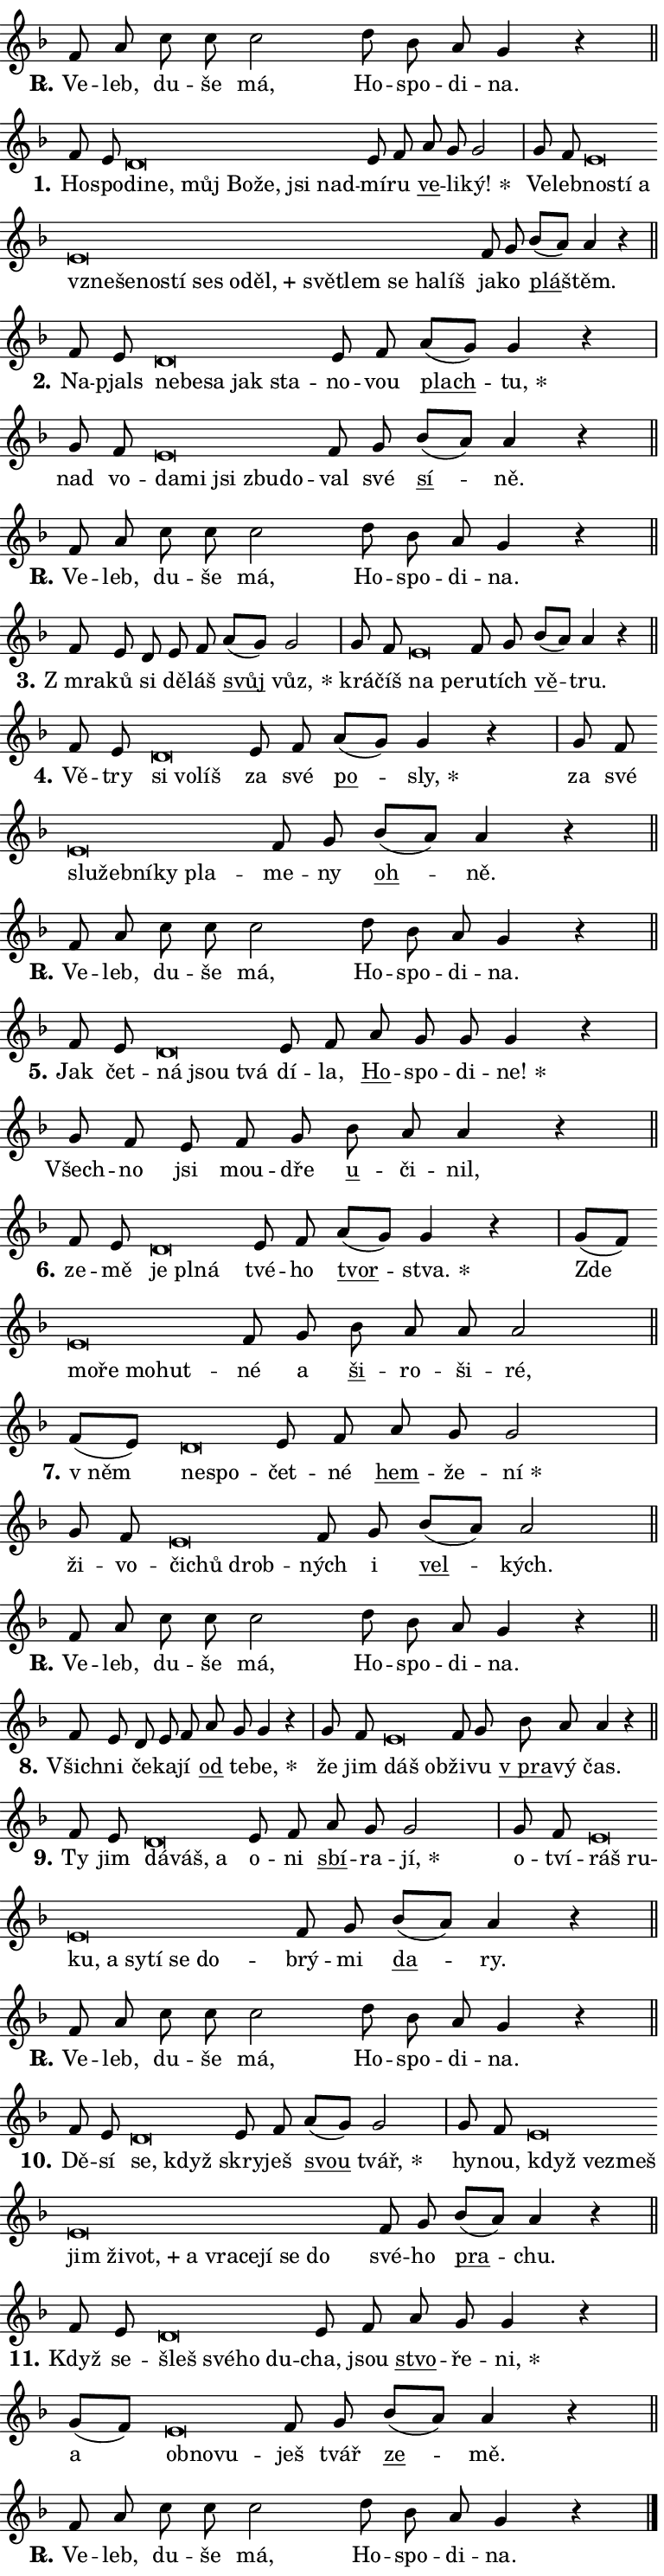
\version "2.24.0"
\header { tagline = "" }
\paper {
  indent = 0\cm
  top-margin = 0\cm
  right-margin = 0.13\cm % to fit lyric hyphens
  bottom-margin = 0\cm
  left-margin = 0\cm
  paper-width = 13\cm
  page-breaking = #ly:one-page-breaking
  system-system-spacing.basic-distance = #11
  score-system-spacing.basic-distance = #11
  ragged-last = ##f
}


%% Author: Thomas Morley
%% https://lists.gnu.org/archive/html/lilypond-user/2020-05/msg00002.html
#(define (line-position grob)
"Returns position of @var[grob} in current system:
   @code{'start}, if at first time-step
   @code{'end}, if at last time-step
   @code{'middle} otherwise
"
  (let* ((col (ly:item-get-column grob))
         (ln (ly:grob-object col 'left-neighbor))
         (rn (ly:grob-object col 'right-neighbor))
         (col-to-check-left (if (ly:grob? ln) ln col))
         (col-to-check-right (if (ly:grob? rn) rn col))
         (break-dir-left
           (and
             (ly:grob-property col-to-check-left 'non-musical #f)
             (ly:item-break-dir col-to-check-left)))
         (break-dir-right
           (and
             (ly:grob-property col-to-check-right 'non-musical #f)
             (ly:item-break-dir col-to-check-right))))
        (cond ((eqv? 1 break-dir-left) 'start)
              ((eqv? -1 break-dir-right) 'end)
              (else 'middle))))

#(define (tranparent-at-line-position vctor)
  (lambda (grob)
  "Relying on @code{line-position} select the relevant enry from @var{vctor}.
Used to determine transparency,"
    (case (line-position grob)
      ((end) (not (vector-ref vctor 0)))
      ((middle) (not (vector-ref vctor 1)))
      ((start) (not (vector-ref vctor 2))))))

noteHeadBreakVisibility =
#(define-music-function (break-visibility)(vector?)
"Makes @code{NoteHead}s transparent relying on @var{break-visibility}"
#{
  \override NoteHead.transparent =
    #(tranparent-at-line-position break-visibility)
#})

#(define delete-ledgers-for-transparent-note-heads
  (lambda (grob)
    "Reads whether a @code{NoteHead} is transparent.
If so this @code{NoteHead} is removed from @code{'note-heads} from
@var{grob}, which is supposed to be @code{LedgerLineSpanner}.
As a result ledgers are not printed for this @code{NoteHead}"
    (let* ((nhds-array (ly:grob-object grob 'note-heads))
           (nhds-list
             (if (ly:grob-array? nhds-array)
                 (ly:grob-array->list nhds-array)
                 '()))
           ;; Relies on the transparent-property being done before
           ;; Staff.LedgerLineSpanner.after-line-breaking is executed.
           ;; This is fragile ...
           (to-keep
             (remove
               (lambda (nhd)
                 (ly:grob-property nhd 'transparent #f))
               nhds-list)))
      ;; TODO find a better method to iterate over grob-arrays, similiar
      ;; to filter/remove etc for lists
      ;; For now rebuilt from scratch
      (set! (ly:grob-object grob 'note-heads)  '())
      (for-each
        (lambda (nhd)
          (ly:pointer-group-interface::add-grob grob 'note-heads nhd))
        to-keep))))

squashNotes = {
  \override NoteHead.X-extent = #'(-0.2 . 0.2)
  \override NoteHead.Y-extent = #'(-0.75 . 0)
  \override NoteHead.stencil =
    #(lambda (grob)
       (let ((pos (ly:grob-property grob 'staff-position)))
         (begin
           (if (< pos -7) (display "ERROR: Lower brevis then expected\n") (display ""))
           (if (<= pos -6) ly:text-interface::print ly:note-head::print))))
}
unSquashNotes = {
  \revert NoteHead.X-extent
  \revert NoteHead.Y-extent
  \revert NoteHead.stencil
}

hideNotes = \noteHeadBreakVisibility #begin-of-line-visible
unHideNotes = \noteHeadBreakVisibility #all-visible

% work-around for resetting accidentals
% https://lilypond.org/doc/v2.23/Documentation/notation/displaying-rhythms#unmetered-music
cadenzaMeasure = {
  \cadenzaOff
  \partial 1024 s1024
  \cadenzaOn
}

#(define-markup-command (accent layout props text) (markup?)
  "Underline accented syllable"
  (interpret-markup layout props
    #{\markup \override #'(offset . 4.3) \underline { #text }#}))

responsum = \markup \concat {
  "R" \hspace #-1.05 \path #0.1 #'((moveto 0 0.07) (lineto 0.9 0.8)) \hspace #0.05 "."
}

spaceSize = #0.6828661417322834 % exact space size for TeX Gyre Schola

\layout {
  \context {
    \Staff
    \remove "Time_signature_engraver"
    \override LedgerLineSpanner.after-line-breaking = #delete-ledgers-for-transparent-note-heads
  }
  \context {
    \Lyrics {
      \override LyricSpace.minimum-distance = \spaceSize
      \override LyricText.font-name = #"TeX Gyre Schola"
      \override LyricText.font-size = 1
      \override StanzaNumber.font-name = #"TeX Gyre Schola Bold"
      \override StanzaNumber.font-size = 1
    }
  }
  \context {
    \Score 
    \override NoteHead.text =
      #(lambda (grob) 
        (let ((pos (ly:grob-property grob 'staff-position)))
          #{\markup {
            \combine
              \halign #-0.55 \raise #(if (= pos -6) 0 0.5) \override #'(thickness . 2) \draw-line #'(3.2 . 0)
              \musicglyph "noteheads.sM1"
          }#}))
  }
}

% magnetic-lyrics.ily
%
%   written by
%     Jean Abou Samra <jean@abou-samra.fr>
%     Werner Lemberg <wl@gnu.org>
%
%   adapted by
%     Jiri Hon <jiri.hon@gmail.com>
%
% Version 2022-Apr-15

% https://www.mail-archive.com/lilypond-user@gnu.org/msg149350.html

#(define (Left_hyphen_pointer_engraver context)
   "Collect syllable-hyphen-syllable occurrences in lyrics and store
them in properties.  This engraver only looks to the left.  For
example, if the lyrics input is @code{foo -- bar}, it does the
following.

@itemize @bullet
@item
Set the @code{text} property of the @code{LyricHyphen} grob between
@q{foo} and @q{bar} to @code{foo}.

@item
Set the @code{left-hyphen} property of the @code{LyricText} grob with
text @q{foo} to the @code{LyricHyphen} grob between @q{foo} and
@q{bar}.
@end itemize

Use this auxiliary engraver in combination with the
@code{lyric-@/text::@/apply-@/magnetic-@/offset!} hook."
   (let ((hyphen #f)
         (text #f))
     (make-engraver
      (acknowledgers
       ((lyric-syllable-interface engraver grob source-engraver)
        (set! text grob)))
      (end-acknowledgers
       ((lyric-hyphen-interface engraver grob source-engraver)
        ;(when (not (grob::has-interface grob 'lyric-space-interface))
          (set! hyphen grob)));)
      ((stop-translation-timestep engraver)
       (when (and text hyphen)
         (ly:grob-set-object! text 'left-hyphen hyphen))
       (set! text #f)
       (set! hyphen #f)))))

#(define (lyric-text::apply-magnetic-offset! grob)
   "If the space between two syllables is less than the value in
property @code{LyricText@/.details@/.squash-threshold}, move the right
syllable to the left so that it gets concatenated with the left
syllable.

Use this function as a hook for
@code{LyricText@/.after-@/line-@/breaking} if the
@code{Left_@/hyphen_@/pointer_@/engraver} is active."
   (let ((hyphen (ly:grob-object grob 'left-hyphen #f)))
     (when hyphen
       (let ((left-text (ly:spanner-bound hyphen LEFT)))
         (when (grob::has-interface left-text 'lyric-syllable-interface)
           (let* ((common (ly:grob-common-refpoint grob left-text X))
                  (this-x-ext (ly:grob-extent grob common X))
                  (left-x-ext
                   (begin
                     ;; Trigger magnetism for left-text.
                     (ly:grob-property left-text 'after-line-breaking)
                     (ly:grob-extent left-text common X)))
                  ;; `delta` is the gap width between two syllables.
                  (delta (- (interval-start this-x-ext)
                            (interval-end left-x-ext)))
                  (details (ly:grob-property grob 'details))
                  (threshold (assoc-get 'squash-threshold details 0.2)))
             (when (< delta threshold)
               (let* (;; We have to manipulate the input text so that
                      ;; ligatures crossing syllable boundaries are not
                      ;; disabled.  For languages based on the Latin
                      ;; script this is essentially a beautification.
                      ;; However, for non-Western scripts it can be a
                      ;; necessity.
                      (lt (ly:grob-property left-text 'text))
                      (rt (ly:grob-property grob 'text))
                      (is-space (grob::has-interface hyphen 'lyric-space-interface))
                      (space (if is-space " " ""))
                      (extra-delta (if is-space spaceSize 0))
                      ;; Append new syllable.
                      (ltrt-space (if (and (string? lt) (string? rt))
                                (string-append lt space rt)
                                (make-concat-markup (list lt space rt))))
                      ;; Right-align `ltrt` to the right side.
                      (ltrt-space-markup (grob-interpret-markup
                               grob
                               (make-translate-markup
                                (cons (interval-length this-x-ext) 0)
                                (make-right-align-markup ltrt-space)))))
                 (begin
                   ;; Don't print `left-text`.
                   (ly:grob-set-property! left-text 'stencil #f)
                   ;; Set text and stencil (which holds all collected
                   ;; syllables so far) and shift it to the left.
                   (ly:grob-set-property! grob 'text ltrt-space)
                   (ly:grob-set-property! grob 'stencil ltrt-space-markup)
                   (ly:grob-translate-axis! grob (- (- delta extra-delta)) X))))))))))


#(define (lyric-hyphen::displace-bounds-first grob)
   ;; Make very sure this callback isn't triggered too early.
   (let ((left (ly:spanner-bound grob LEFT))
         (right (ly:spanner-bound grob RIGHT)))
     (ly:grob-property left 'after-line-breaking)
     (ly:grob-property right 'after-line-breaking)
     (ly:lyric-hyphen::print grob)))

squashThreshold = #0.4

\layout {
  \context {
    \Lyrics
    \consists #Left_hyphen_pointer_engraver
    \override LyricText.after-line-breaking =
      #lyric-text::apply-magnetic-offset!
    \override LyricHyphen.stencil = #lyric-hyphen::displace-bounds-first
    \override LyricText.details.squash-threshold = \squashThreshold
    \override LyricHyphen.minimum-distance = 0
    \override LyricHyphen.minimum-length = \squashThreshold
  }
}

squashText = \override LyricText.details.squash-threshold = 9999
unSquashText = \override LyricText.details.squash-threshold = \squashThreshold

leftText = \override LyricText.self-alignment-X = #LEFT
unLeftText = \revert LyricText.self-alignment-X

starOffset = #(lambda (grob) 
                (let ((x_offset (ly:self-alignment-interface::aligned-on-x-parent grob)))
                  (if (= x_offset 0) 0 (+ x_offset 1.2))))

star = #(define-music-function (syllable)(string?)
"Append star separator at the end of a syllable"
#{
  \once \override LyricText.X-offset = #starOffset
  \lyricmode { \markup {
    #syllable
    \override #'((font-name . "TeX Gyre Schola Bold")) \hspace #0.2 \lower #0.65 \larger "*"
  } }
#})

starAccent = #(define-music-function (syllable)(string?)
"Append star separator at the end of a syllable and make accent"
#{
  \once \override LyricText.X-offset = #starOffset
  \lyricmode { \markup {
    \accent #syllable
    \override #'((font-name . "TeX Gyre Schola Bold")) \hspace #0.2 \lower #0.65 \larger "*"
  } }
#})

breath = #(define-music-function (syllable)(string?)
"Append breathing indicator at the end of a syllable"
#{
  \lyricmode { \markup { #syllable "+" } }
#})

optionalBreath = #(define-music-function (syllable)(string?)
"Append optional breathing indicator at the end of a syllable"
#{
  \lyricmode { \markup { #syllable "(+)" } }
#})


\score {
    <<
        \new Voice = "melody" { \cadenzaOn \key f \major \relative { f'8 a c c c2 \bar "" d8 bes a g4 r \cadenzaMeasure \bar "||" \break } }
        \new Lyrics \lyricsto "melody" { \lyricmode { \set stanza = \responsum
Ve -- leb, du -- še má, Ho -- spo -- di -- na. } }
    >>
    \layout {}
}

\score {
    <<
        \new Voice = "melody" { \cadenzaOn \key f \major \relative { f'8 e \bar "" \squashNotes d\breve*1/16 \hideNotes \breve*1/16 \bar "" \breve*1/16 \bar "" \breve*1/16 \bar "" \breve*1/16 \bar "" \breve*1/16 \breve*1/16 \bar "" \unHideNotes \unSquashNotes e8 f \bar "" a g g2 \cadenzaMeasure \bar "|" g8 f \bar "" \squashNotes e\breve*1/16 \hideNotes \breve*1/16 \bar "" \breve*1/16 \bar "" \breve*1/16 \bar "" \breve*1/16 \bar "" \breve*1/16 \bar "" \breve*1/16 \bar "" \breve*1/16 \bar "" \breve*1/16 \bar "" \breve*1/16 \bar "" \breve*1/16 \bar "" \breve*1/16 \bar "" \breve*1/16 \bar "" \breve*1/16 \breve*1/16 \bar "" \unHideNotes \unSquashNotes f8 g \bar "" bes[( a)] a4 r \cadenzaMeasure \bar "||" \break } }
        \new Lyrics \lyricsto "melody" { \lyricmode { \set stanza = "1."
Ho -- spo -- \leftText di -- \squashText ne, můj Bo -- že, jsi nad -- \unLeftText \unSquashText mí -- ru \markup \accent ve -- li -- \star ký! Ve -- leb -- \leftText no -- \squashText stí a vzne -- še -- no -- stí ses o -- \breath "děl," svě -- tlem se ha -- líš \unLeftText \unSquashText ja -- ko \markup \accent plá -- štěm. } }
    >>
    \layout {}
}

\score {
    <<
        \new Voice = "melody" { \cadenzaOn \key f \major \relative { f'8 e \bar "" \squashNotes d\breve*1/16 \hideNotes \breve*1/16 \bar "" \breve*1/16 \bar "" \breve*1/16 \breve*1/16 \bar "" \unHideNotes \unSquashNotes e8 f \bar "" a[( g)] g4 r \cadenzaMeasure \bar "|" g8 f \bar "" \squashNotes e\breve*1/16 \hideNotes \breve*1/16 \bar "" \breve*1/16 \bar "" \breve*1/16 \breve*1/16 \bar "" \unHideNotes \unSquashNotes f8 g \bar "" bes[( a)] a4 r \cadenzaMeasure \bar "||" \break } }
        \new Lyrics \lyricsto "melody" { \lyricmode { \set stanza = "2."
Na -- pjals \leftText ne -- \squashText be -- sa jak sta -- \unLeftText \unSquashText no -- vou \markup \accent plach -- \star tu, nad vo -- \leftText da -- \squashText mi jsi zbu -- do -- \unLeftText \unSquashText val své \markup \accent sí -- ně. } }
    >>
    \layout {}
}

\score {
    <<
        \new Voice = "melody" { \cadenzaOn \key f \major \relative { f'8 a c c c2 \bar "" d8 bes a g4 r \cadenzaMeasure \bar "||" \break } }
        \new Lyrics \lyricsto "melody" { \lyricmode { \set stanza = \responsum
Ve -- leb, du -- še má, Ho -- spo -- di -- na. } }
    >>
    \layout {}
}

\score {
    <<
        \new Voice = "melody" { \cadenzaOn \key f \major \relative { f'8 e d e8 f \bar "" a[( g)] g2 \cadenzaMeasure \bar "|" g8 f \bar "" \squashNotes e\breve*1/16 \hideNotes \breve*1/16 \bar "" \unHideNotes \unSquashNotes f8 g \bar "" bes[( a)] a4 r \cadenzaMeasure \bar "||" \break } }
        \new Lyrics \lyricsto "melody" { \lyricmode { \set stanza = "3."
"Z mra" -- ků si dě -- láš \markup \accent svůj \star vůz, krá -- číš \leftText na \squashText pe -- \unLeftText \unSquashText ru -- tích \markup \accent vě -- tru. } }
    >>
    \layout {}
}

\score {
    <<
        \new Voice = "melody" { \cadenzaOn \key f \major \relative { f'8 e \bar "" \squashNotes d\breve*1/16 \hideNotes \breve*1/16 \breve*1/16 \bar "" \unHideNotes \unSquashNotes e8 f \bar "" a[( g)] g4 r \cadenzaMeasure \bar "|" g8 f \bar "" \squashNotes e\breve*1/16 \hideNotes \breve*1/16 \bar "" \breve*1/16 \bar "" \breve*1/16 \breve*1/16 \bar "" \unHideNotes \unSquashNotes f8 g \bar "" bes[( a)] a4 r \cadenzaMeasure \bar "||" \break } }
        \new Lyrics \lyricsto "melody" { \lyricmode { \set stanza = "4."
Vě -- try \leftText si \squashText vo -- líš \unLeftText \unSquashText za své \markup \accent po -- \star sly, za své \leftText slu -- \squashText žeb -- ní -- ky pla -- \unLeftText \unSquashText me -- ny \markup \accent oh -- ně. } }
    >>
    \layout {}
}

\score {
    <<
        \new Voice = "melody" { \cadenzaOn \key f \major \relative { f'8 a c c c2 \bar "" d8 bes a g4 r \cadenzaMeasure \bar "||" \break } }
        \new Lyrics \lyricsto "melody" { \lyricmode { \set stanza = \responsum
Ve -- leb, du -- še má, Ho -- spo -- di -- na. } }
    >>
    \layout {}
}

\score {
    <<
        \new Voice = "melody" { \cadenzaOn \key f \major \relative { f'8 e \bar "" \squashNotes d\breve*1/16 \hideNotes \breve*1/16 \breve*1/16 \bar "" \unHideNotes \unSquashNotes e8 f \bar "" a g g g4 r \cadenzaMeasure \bar "|" g8 f e f8 g \bar "" bes a a4 r \cadenzaMeasure \bar "||" \break } }
        \new Lyrics \lyricsto "melody" { \lyricmode { \set stanza = "5."
Jak čet -- \leftText ná \squashText jsou tvá \unLeftText \unSquashText dí -- la, \markup \accent Ho -- spo -- di -- \star ne! Všech -- no jsi mou -- dře \markup \accent u -- či -- nil, } }
    >>
    \layout {}
}

\score {
    <<
        \new Voice = "melody" { \cadenzaOn \key f \major \relative { f'8 e \bar "" \squashNotes d\breve*1/16 \hideNotes \breve*1/16 \breve*1/16 \bar "" \unHideNotes \unSquashNotes e8 f \bar "" a[( g)] g4 r \cadenzaMeasure \bar "|" g8[( f)] \bar "" \squashNotes e\breve*1/16 \hideNotes \breve*1/16 \bar "" \breve*1/16 \breve*1/16 \bar "" \unHideNotes \unSquashNotes f8 g \bar "" bes a a a2 \cadenzaMeasure \bar "||" \break } }
        \new Lyrics \lyricsto "melody" { \lyricmode { \set stanza = "6."
ze -- mě \leftText je \squashText pl -- ná \unLeftText \unSquashText tvé -- ho \markup \accent tvor -- \star stva. Zde \leftText mo -- \squashText ře mo -- hut -- \unLeftText \unSquashText né a \markup \accent ši -- ro -- ši -- ré, } }
    >>
    \layout {}
}

\score {
    <<
        \new Voice = "melody" { \cadenzaOn \key f \major \relative { f'8[( e)] \bar "" \squashNotes d\breve*1/16 \hideNotes \breve*1/16 \bar "" \unHideNotes \unSquashNotes e8 f \bar "" a g g2 \cadenzaMeasure \bar "|" g8 f \bar "" \squashNotes e\breve*1/16 \hideNotes \breve*1/16 \breve*1/16 \bar "" \unHideNotes \unSquashNotes f8 g \bar "" bes[( a)] a2 \cadenzaMeasure \bar "||" \break } }
        \new Lyrics \lyricsto "melody" { \lyricmode { \set stanza = "7."
"v něm" \leftText ne -- \squashText spo -- \unLeftText \unSquashText čet -- né \markup \accent hem -- že -- \star ní ži -- vo -- \leftText či -- \squashText chů drob -- \unLeftText \unSquashText ných i \markup \accent vel -- kých. } }
    >>
    \layout {}
}

\score {
    <<
        \new Voice = "melody" { \cadenzaOn \key f \major \relative { f'8 a c c c2 \bar "" d8 bes a g4 r \cadenzaMeasure \bar "||" \break } }
        \new Lyrics \lyricsto "melody" { \lyricmode { \set stanza = \responsum
Ve -- leb, du -- še má, Ho -- spo -- di -- na. } }
    >>
    \layout {}
}

\score {
    <<
        \new Voice = "melody" { \cadenzaOn \key f \major \relative { f'8 e d e8 f \bar "" a g g4 r \cadenzaMeasure \bar "|" g8 f \bar "" \squashNotes e\breve*1/16 \hideNotes \breve*1/16 \bar "" \unHideNotes \unSquashNotes f8 g \bar "" bes a a4 r \cadenzaMeasure \bar "||" \break } }
        \new Lyrics \lyricsto "melody" { \lyricmode { \set stanza = "8."
Všich -- ni če -- ka -- jí \markup \accent od te -- \star be, že jim \leftText dáš \squashText ob -- \unLeftText \unSquashText ži -- vu \markup \accent "v pra" -- vý čas. } }
    >>
    \layout {}
}

\score {
    <<
        \new Voice = "melody" { \cadenzaOn \key f \major \relative { f'8 e \bar "" \squashNotes d\breve*1/16 \hideNotes \breve*1/16 \breve*1/16 \bar "" \unHideNotes \unSquashNotes e8 f \bar "" a g g2 \cadenzaMeasure \bar "|" g8 f \bar "" \squashNotes e\breve*1/16 \hideNotes \breve*1/16 \bar "" \breve*1/16 \bar "" \breve*1/16 \bar "" \breve*1/16 \bar "" \breve*1/16 \bar "" \breve*1/16 \breve*1/16 \bar "" \unHideNotes \unSquashNotes f8 g \bar "" bes[( a)] a4 r \cadenzaMeasure \bar "||" \break } }
        \new Lyrics \lyricsto "melody" { \lyricmode { \set stanza = "9."
Ty jim \leftText dá -- \squashText váš, a \unLeftText \unSquashText o -- ni \markup \accent sbí -- ra -- \star jí, o -- tví -- \leftText ráš \squashText ru -- ku, a sy -- tí se do -- \unLeftText \unSquashText brý -- mi \markup \accent da -- ry. } }
    >>
    \layout {}
}

\score {
    <<
        \new Voice = "melody" { \cadenzaOn \key f \major \relative { f'8 a c c c2 \bar "" d8 bes a g4 r \cadenzaMeasure \bar "||" \break } }
        \new Lyrics \lyricsto "melody" { \lyricmode { \set stanza = \responsum
Ve -- leb, du -- še má, Ho -- spo -- di -- na. } }
    >>
    \layout {}
}

\score {
    <<
        \new Voice = "melody" { \cadenzaOn \key f \major \relative { f'8 e \bar "" \squashNotes d\breve*1/16 \hideNotes \breve*1/16 \bar "" \unHideNotes \unSquashNotes e8 f \bar "" a[( g)] g2 \cadenzaMeasure \bar "|" g8 f \bar "" \squashNotes e\breve*1/16 \hideNotes \breve*1/16 \bar "" \breve*1/16 \bar "" \breve*1/16 \bar "" \breve*1/16 \bar "" \breve*1/16 \bar "" \breve*1/16 \bar "" \breve*1/16 \bar "" \breve*1/16 \bar "" \breve*1/16 \bar "" \breve*1/16 \breve*1/16 \bar "" \unHideNotes \unSquashNotes f8 g \bar "" bes[( a)] a4 r \cadenzaMeasure \bar "||" \break } }
        \new Lyrics \lyricsto "melody" { \lyricmode { \set stanza = "10."
Dě -- sí \leftText se, \squashText když \unLeftText \unSquashText skry -- ješ \markup \accent svou \star tvář, hy -- nou, \leftText když \squashText ve -- zmeš jim ži -- \breath "vot," a vra -- ce -- jí se do \unLeftText \unSquashText své -- ho \markup \accent pra -- chu. } }
    >>
    \layout {}
}

\score {
    <<
        \new Voice = "melody" { \cadenzaOn \key f \major \relative { f'8 e \bar "" \squashNotes d\breve*1/16 \hideNotes \breve*1/16 \bar "" \breve*1/16 \breve*1/16 \bar "" \unHideNotes \unSquashNotes e8 f \bar "" a g g4 r \cadenzaMeasure \bar "|" g8[( f)] \bar "" \squashNotes e\breve*1/16 \hideNotes \breve*1/16 \breve*1/16 \bar "" \unHideNotes \unSquashNotes f8 g \bar "" bes[( a)] a4 r \cadenzaMeasure \bar "||" \break } }
        \new Lyrics \lyricsto "melody" { \lyricmode { \set stanza = "11."
Když se -- \leftText šleš \squashText své -- ho du -- \unLeftText \unSquashText cha, jsou \markup \accent stvo -- ře -- \star ni, a \leftText ob -- \squashText no -- vu -- \unLeftText \unSquashText ješ tvář \markup \accent ze -- mě. } }
    >>
    \layout {}
}

\score {
    <<
        \new Voice = "melody" { \cadenzaOn \key f \major \relative { f'8 a c c c2 \bar "" d8 bes a g4 r \cadenzaMeasure \bar "||" \break } \bar "|." }
        \new Lyrics \lyricsto "melody" { \lyricmode { \set stanza = \responsum
Ve -- leb, du -- še má, Ho -- spo -- di -- na. } }
    >>
    \layout {}
}
